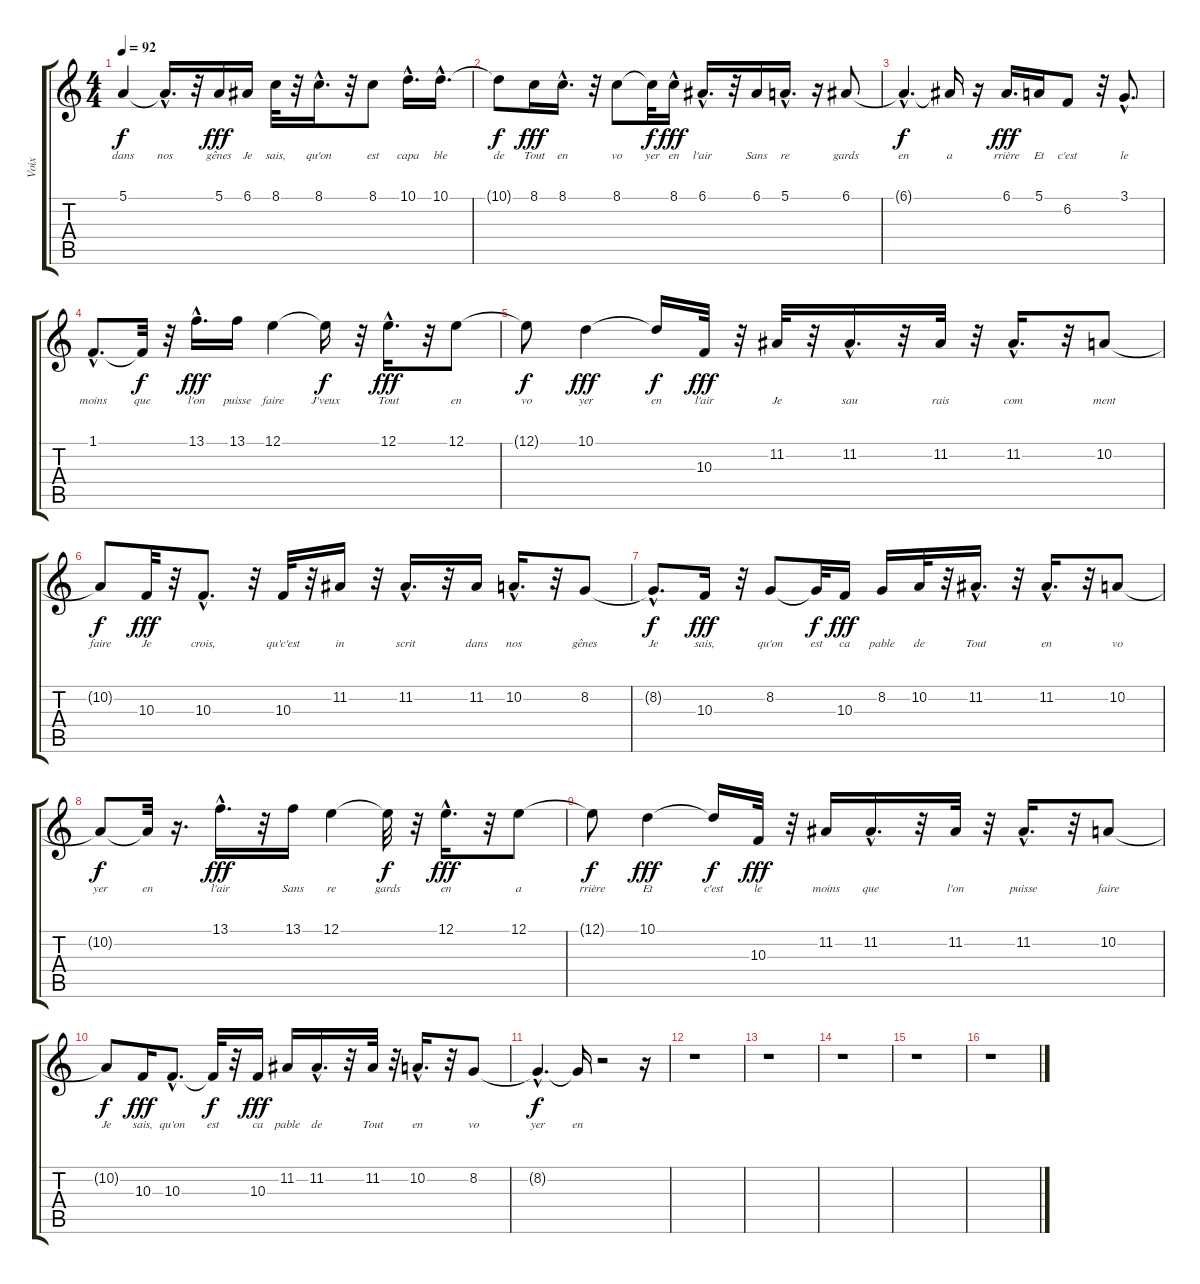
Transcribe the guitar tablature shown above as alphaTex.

\track ("Voix" "Voix") {instrument flute}
\staff {score tabs}
\tuning (E4 B3 G3 D3 A2 E2) {hide}
\ts (4 4)
\tempo 92
\clef g2
\ks c
5.1{t}.4{lyrics (0 "dans") lyrics (1 "") lyrics (2 "") lyrics (3 "") lyrics (4 "") dy f} 5.1{hac t}.16{d lyrics (0 "nos") lyrics (1 "") lyrics (2 "") lyrics (3 "") lyrics (4 "")} r.32 5.1.16{lyrics (0 "gênes") lyrics (1 "") lyrics (2 "") lyrics (3 "") lyrics (4 "") dy fff} 6.1.16{lyrics (0 "Je") lyrics (1 "") lyrics (2 "") lyrics (3 "") lyrics (4 "")} 8.1.32{lyrics (0 "sais,") lyrics (1 "") lyrics (2 "") lyrics (3 "") lyrics (4 "")} r.32 8.1{hac}.16{d lyrics (0 "qu'on") lyrics (1 "") lyrics (2 "") lyrics (3 "") lyrics (4 "")} r.32 8.1.8{lyrics (0 "est") lyrics (1 "") lyrics (2 "") lyrics (3 "") lyrics (4 "")} 10.1{hac}.16{d lyrics (0 "capa") lyrics (1 "") lyrics (2 "") lyrics (3 "") lyrics (4 "")} 10.1{hac}.16{d lyrics (0 "ble") lyrics (1 "") lyrics (2 "") lyrics (3 "") lyrics (4 "")} |
10.1{t}.8{lyrics (0 "de") lyrics (1 "") lyrics (2 "") lyrics (3 "") lyrics (4 "") dy f} 8.1.16{lyrics (0 "Tout") lyrics (1 "") lyrics (2 "") lyrics (3 "") lyrics (4 "") dy fff} 8.1{hac}.16{d lyrics (0 "en") lyrics (1 "") lyrics (2 "") lyrics (3 "") lyrics (4 "")} r.32 8.1.8{lyrics (0 "vo") lyrics (1 "") lyrics (2 "") lyrics (3 "") lyrics (4 "")} 8.1{t}.32{lyrics (0 "yer") lyrics (1 "") lyrics (2 "") lyrics (3 "") lyrics (4 "") dy f} 8.1{hac}.16{lyrics (0 "en") lyrics (1 "") lyrics (2 "") lyrics (3 "") lyrics (4 "") dy fff} 6.1{hac}.16{d lyrics (0 "l'air") lyrics (1 "") lyrics (2 "") lyrics (3 "") lyrics (4 "")} r.32 6.1.16{lyrics (0 "Sans") lyrics (1 "") lyrics (2 "") lyrics (3 "") lyrics (4 "")} 5.1{hac}.16{d lyrics (0 "re") lyrics (1 "") lyrics (2 "") lyrics (3 "") lyrics (4 "")} r.16 6.1.8{lyrics (0 "gards") lyrics (1 "") lyrics (2 "") lyrics (3 "") lyrics (4 "")} |
6.1{hac t}.4{d lyrics (0 "en") lyrics (1 "") lyrics (2 "") lyrics (3 "") lyrics (4 "") dy f} 6.1{t}.16{lyrics (0 "a") lyrics (1 "") lyrics (2 "") lyrics (3 "") lyrics (4 "")} r.16 6.1.16{d lyrics (0 "rrière") lyrics (1 "") lyrics (2 "") lyrics (3 "") lyrics (4 "") dy fff} 5.1.16{lyrics (0 "Et") lyrics (1 "") lyrics (2 "") lyrics (3 "") lyrics (4 "")} 6.2.8{lyrics (0 "c'est") lyrics (1 "") lyrics (2 "") lyrics (3 "") lyrics (4 "")} r.32 3.1{hac}.8{d lyrics (0 "le") lyrics (1 "") lyrics (2 "") lyrics (3 "") lyrics (4 "")} |
1.1{hac}.8{d lyrics (0 "moins") lyrics (1 "") lyrics (2 "") lyrics (3 "") lyrics (4 "")} 1.1{t}.32{lyrics (0 "que") lyrics (1 "") lyrics (2 "") lyrics (3 "") lyrics (4 "") dy f} r.32 13.1{hac}.16{d lyrics (0 "l'on") lyrics (1 "") lyrics (2 "") lyrics (3 "") lyrics (4 "") dy fff} 13.1.16{lyrics (0 "puisse") lyrics (1 "") lyrics (2 "") lyrics (3 "") lyrics (4 "")} 12.1.4{lyrics (0 "faire") lyrics (1 "") lyrics (2 "") lyrics (3 "") lyrics (4 "")} 12.1{t}.16{lyrics (0 "J'veux") lyrics (1 "") lyrics (2 "") lyrics (3 "") lyrics (4 "") dy f} r.32 12.1{hac}.16{d lyrics (0 "Tout") lyrics (1 "") lyrics (2 "") lyrics (3 "") lyrics (4 "") dy fff} r.32 12.1.8{lyrics (0 "en") lyrics (1 "") lyrics (2 "") lyrics (3 "") lyrics (4 "")} |
12.1{t}.8{lyrics (0 "vo") lyrics (1 "") lyrics (2 "") lyrics (3 "") lyrics (4 "") dy f} 10.1.4{lyrics (0 "yer") lyrics (1 "") lyrics (2 "") lyrics (3 "") lyrics (4 "") dy fff} 10.1{t}.16{lyrics (0 "en") lyrics (1 "") lyrics (2 "") lyrics (3 "") lyrics (4 "") dy f} 10.3.32{lyrics (0 "l'air") lyrics (1 "") lyrics (2 "") lyrics (3 "") lyrics (4 "") dy fff} r.32 11.2.32{lyrics (0 "Je") lyrics (1 "") lyrics (2 "") lyrics (3 "") lyrics (4 "")} r.32 11.2{hac}.16{d lyrics (0 "sau") lyrics (1 "") lyrics (2 "") lyrics (3 "") lyrics (4 "")} r.32 11.2.32{lyrics (0 "rais") lyrics (1 "") lyrics (2 "") lyrics (3 "") lyrics (4 "")} r.32 11.2{hac}.16{d lyrics (0 "com") lyrics (1 "") lyrics (2 "") lyrics (3 "") lyrics (4 "")} r.32 10.2.8{lyrics (0 "ment") lyrics (1 "") lyrics (2 "") lyrics (3 "") lyrics (4 "")} |
10.2{t}.8{lyrics (0 "faire") lyrics (1 "") lyrics (2 "") lyrics (3 "") lyrics (4 "") dy f} 10.3.32{lyrics (0 "Je") lyrics (1 "") lyrics (2 "") lyrics (3 "") lyrics (4 "") dy fff} r.32 10.3{hac}.8{d lyrics (0 "crois,") lyrics (1 "") lyrics (2 "") lyrics (3 "") lyrics (4 "")} r.32 10.3.32{lyrics (0 "qu'c'est") lyrics (1 "") lyrics (2 "") lyrics (3 "") lyrics (4 "")} r.32 11.2.16{lyrics (0 "in") lyrics (1 "") lyrics (2 "") lyrics (3 "") lyrics (4 "")} r.32 11.2{hac}.16{d lyrics (0 "scrit") lyrics (1 "") lyrics (2 "") lyrics (3 "") lyrics (4 "")} r.32 11.2.16{lyrics (0 "dans") lyrics (1 "") lyrics (2 "") lyrics (3 "") lyrics (4 "")} 10.2{hac}.16{d lyrics (0 "nos") lyrics (1 "") lyrics (2 "") lyrics (3 "") lyrics (4 "")} r.32 8.2.8{lyrics (0 "gênes") lyrics (1 "") lyrics (2 "") lyrics (3 "") lyrics (4 "")} |
8.2{hac t}.8{d lyrics (0 "Je") lyrics (1 "") lyrics (2 "") lyrics (3 "") lyrics (4 "") dy f} 10.3.16{lyrics (0 "sais,") lyrics (1 "") lyrics (2 "") lyrics (3 "") lyrics (4 "") dy fff} r.32 8.2.8{lyrics (0 "qu'on") lyrics (1 "") lyrics (2 "") lyrics (3 "") lyrics (4 "")} 8.2{t}.32{lyrics (0 "est") lyrics (1 "") lyrics (2 "") lyrics (3 "") lyrics (4 "") dy f} 10.3.16{lyrics (0 "ca") lyrics (1 "") lyrics (2 "") lyrics (3 "") lyrics (4 "") dy fff} 8.2.16{lyrics (0 "pable") lyrics (1 "") lyrics (2 "") lyrics (3 "") lyrics (4 "")} 10.2.32{lyrics (0 "de") lyrics (1 "") lyrics (2 "") lyrics (3 "") lyrics (4 "")} r.32 11.2{hac}.16{d lyrics (0 "Tout") lyrics (1 "") lyrics (2 "") lyrics (3 "") lyrics (4 "")} r.32 11.2{hac}.16{d lyrics (0 "en") lyrics (1 "") lyrics (2 "") lyrics (3 "") lyrics (4 "")} r.32 10.2.8{lyrics (0 "vo") lyrics (1 "") lyrics (2 "") lyrics (3 "") lyrics (4 "")} |
10.2{t}.8{lyrics (0 "yer") lyrics (1 "") lyrics (2 "") lyrics (3 "") lyrics (4 "") dy f} 10.2{t}.32{lyrics (0 "en") lyrics (1 "") lyrics (2 "") lyrics (3 "") lyrics (4 "")} r.16{d} 13.1{hac}.16{d lyrics (0 "l'air") lyrics (1 "") lyrics (2 "") lyrics (3 "") lyrics (4 "") dy fff} r.32 13.1.16{lyrics (0 "Sans") lyrics (1 "") lyrics (2 "") lyrics (3 "") lyrics (4 "")} 12.1.4{lyrics (0 "re") lyrics (1 "") lyrics (2 "") lyrics (3 "") lyrics (4 "")} 12.1{t}.32{lyrics (0 "gards") lyrics (1 "") lyrics (2 "") lyrics (3 "") lyrics (4 "") dy f} r.32 12.1{hac}.16{d lyrics (0 "en") lyrics (1 "") lyrics (2 "") lyrics (3 "") lyrics (4 "") dy fff} r.32 12.1.8{lyrics (0 "a") lyrics (1 "") lyrics (2 "") lyrics (3 "") lyrics (4 "")} |
12.1{t}.8{lyrics (0 "rrière") lyrics (1 "") lyrics (2 "") lyrics (3 "") lyrics (4 "") dy f} 10.1.4{lyrics (0 "Et") lyrics (1 "") lyrics (2 "") lyrics (3 "") lyrics (4 "") dy fff} 10.1{t}.16{lyrics (0 "c'est") lyrics (1 "") lyrics (2 "") lyrics (3 "") lyrics (4 "") dy f} 10.3.32{lyrics (0 "le") lyrics (1 "") lyrics (2 "") lyrics (3 "") lyrics (4 "") dy fff} r.32 11.2.16{lyrics (0 "moins") lyrics (1 "") lyrics (2 "") lyrics (3 "") lyrics (4 "")} 11.2{hac}.16{d lyrics (0 "que") lyrics (1 "") lyrics (2 "") lyrics (3 "") lyrics (4 "")} r.32 11.2.32{lyrics (0 "l'on") lyrics (1 "") lyrics (2 "") lyrics (3 "") lyrics (4 "")} r.32 11.2{hac}.16{d lyrics (0 "puisse") lyrics (1 "") lyrics (2 "") lyrics (3 "") lyrics (4 "")} r.32 10.2.8{lyrics (0 "faire") lyrics (1 "") lyrics (2 "") lyrics (3 "") lyrics (4 "")} |
10.2{t}.8{lyrics (0 "Je") lyrics (1 "") lyrics (2 "") lyrics (3 "") lyrics (4 "") dy f} 10.3.16{lyrics (0 "sais,") lyrics (1 "") lyrics (2 "") lyrics (3 "") lyrics (4 "") dy fff} 10.3{hac}.8{d lyrics (0 "qu'on") lyrics (1 "") lyrics (2 "") lyrics (3 "") lyrics (4 "")} 10.3{t}.32{lyrics (0 "est") lyrics (1 "") lyrics (2 "") lyrics (3 "") lyrics (4 "") dy f} r.32 10.3.16{lyrics (0 "ca") lyrics (1 "") lyrics (2 "") lyrics (3 "") lyrics (4 "") dy fff} 11.2.16{lyrics (0 "pable") lyrics (1 "") lyrics (2 "") lyrics (3 "") lyrics (4 "")} 11.2{hac}.16{d lyrics (0 "de") lyrics (1 "") lyrics (2 "") lyrics (3 "") lyrics (4 "")} r.32 11.2.32{lyrics (0 "Tout") lyrics (1 "") lyrics (2 "") lyrics (3 "") lyrics (4 "")} r.32 10.2{hac}.16{d lyrics (0 "en") lyrics (1 "") lyrics (2 "") lyrics (3 "") lyrics (4 "")} r.32 8.2.8{lyrics (0 "vo") lyrics (1 "") lyrics (2 "") lyrics (3 "") lyrics (4 "")} |
8.2{hac t}.4{d lyrics (0 "yer") lyrics (1 "") lyrics (2 "") lyrics (3 "") lyrics (4 "") dy f} 8.2{t}.16{lyrics (0 "en") lyrics (1 "") lyrics (2 "") lyrics (3 "") lyrics (4 "")} r.2 r.16 |
r.1 |
r.1 |
r.1 |
r.1 |
r.1
